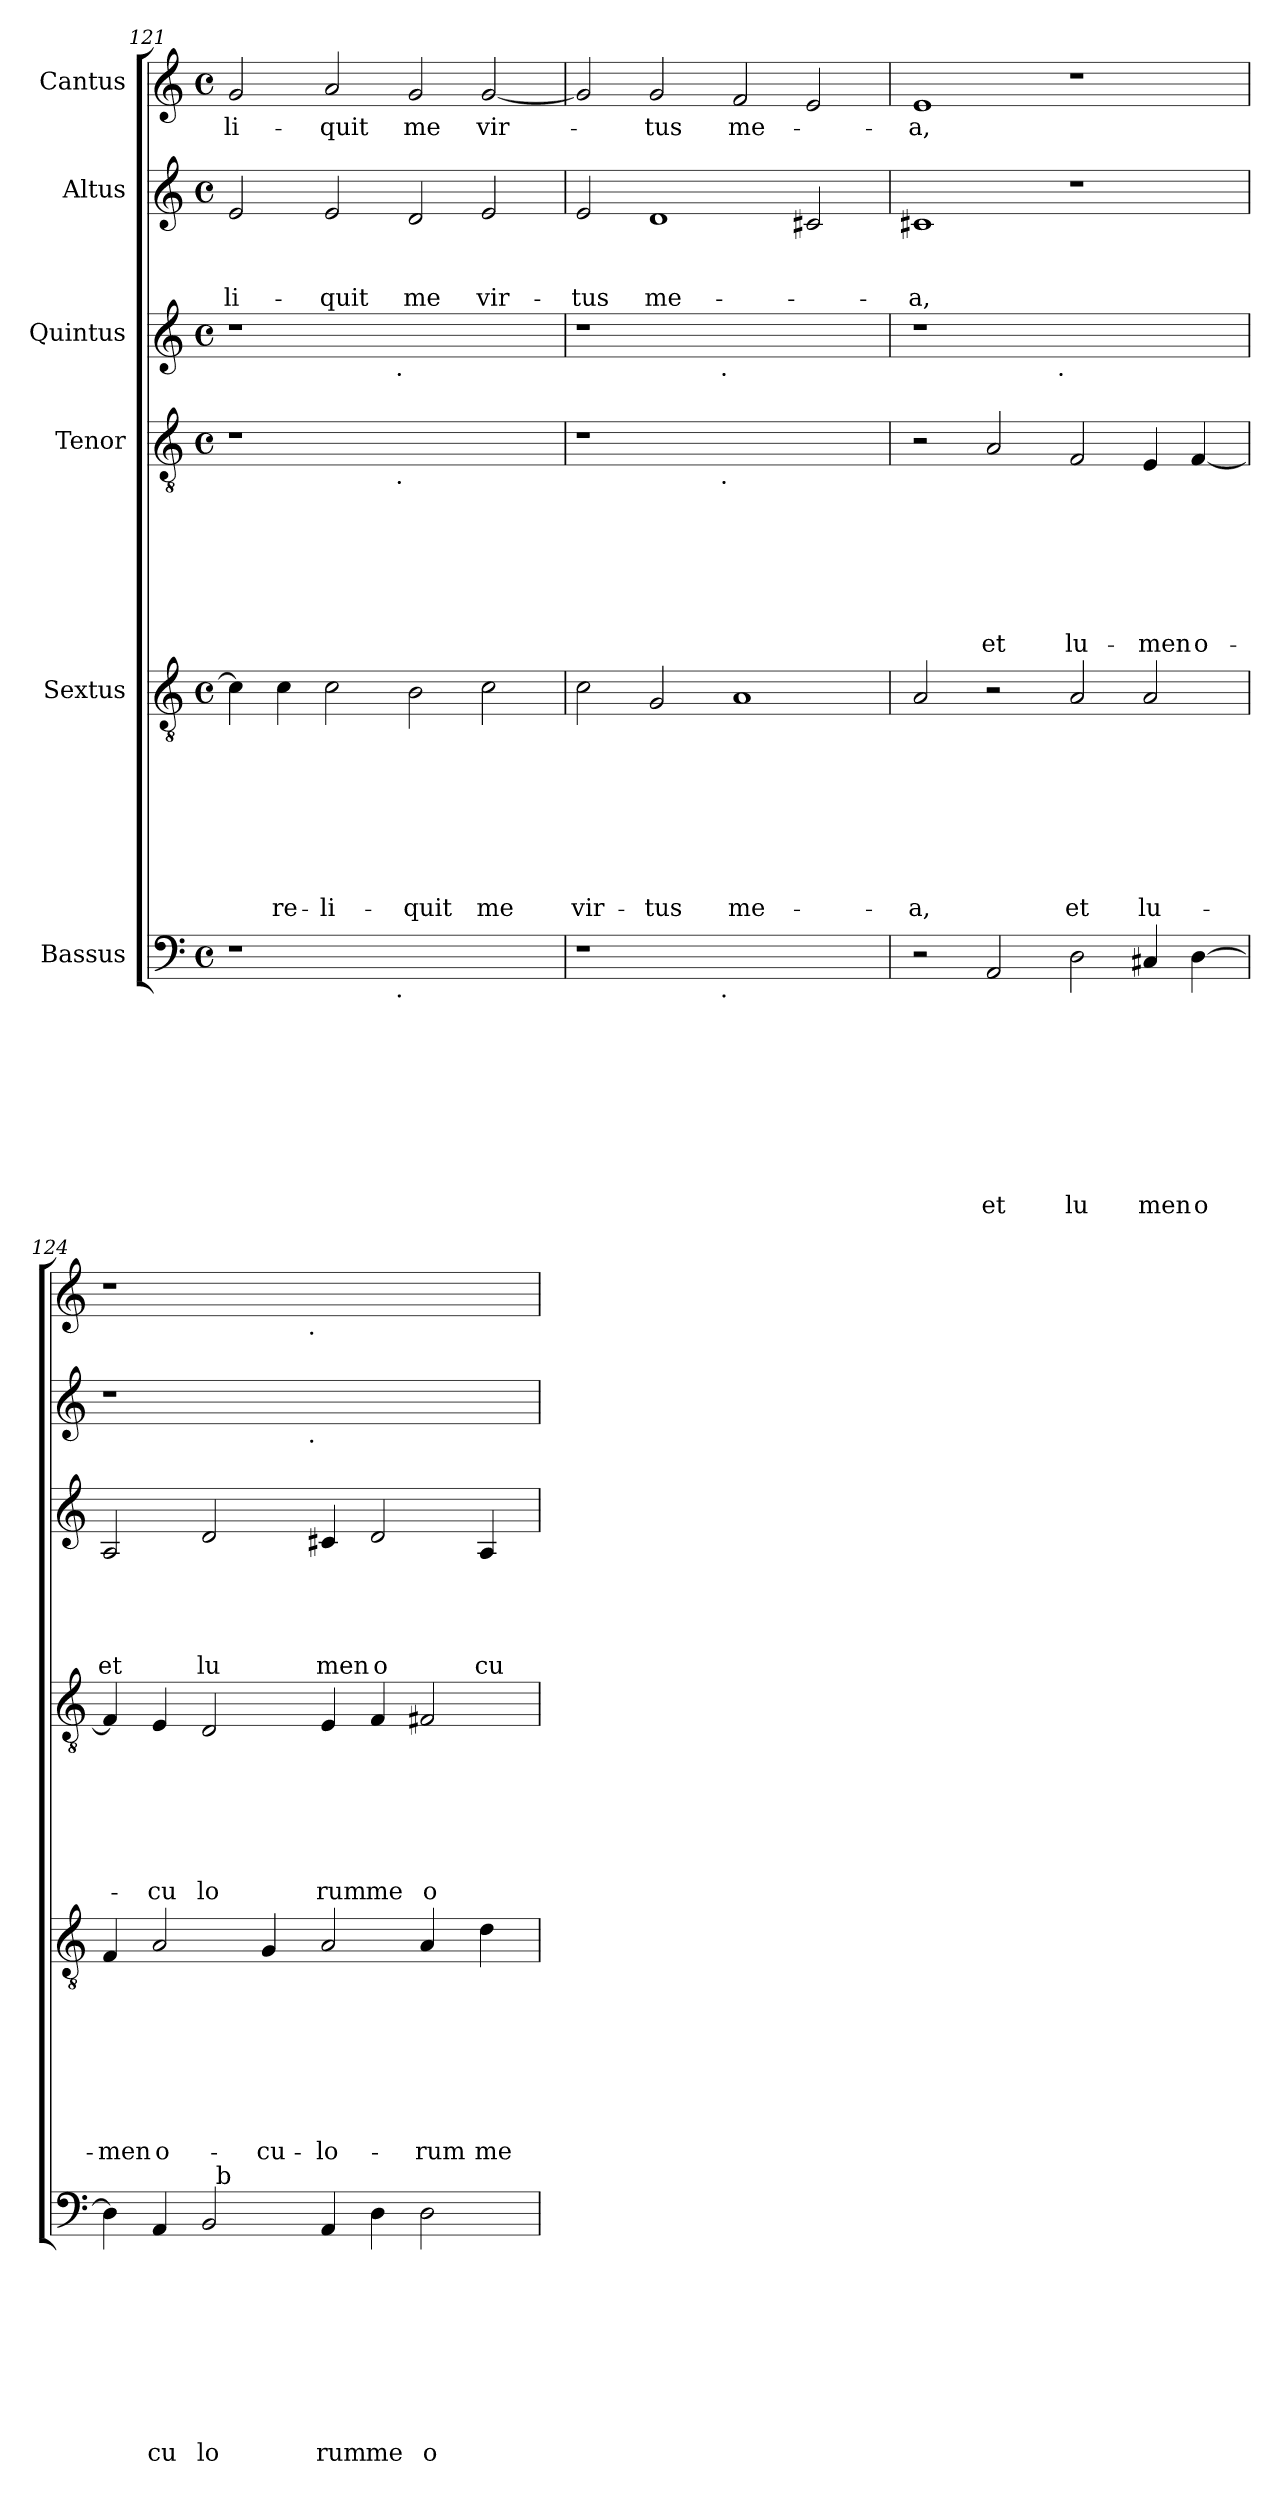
**kern	**text	**text	**text	**text	**text	**text	**text	**text	**text	**kern	**text	**text	**text	**text	**text	**text	**text	**text	**kern	**text	**text	**text	**text	**text	**text	**text	**kern	**text	**text	**text	**text	**text	**kern	**text	**text	**text	**kern	**text
*part6	*part6	*part6	*part6	*part6	*part6	*part6	*part6	*part6	*part6	*part5	*part5	*part5	*part5	*part5	*part5	*part5	*part5	*part5	*part4	*part4	*part4	*part4	*part4	*part4	*part4	*part4	*part3	*part3	*part3	*part3	*part3	*part3	*part2	*part2	*part2	*part2	*part1	*part1
*staff6	*staff6	*staff6	*staff6	*staff6	*staff6	*staff6	*staff6	*staff6	*staff6	*staff5	*staff5	*staff5	*staff5	*staff5	*staff5	*staff5	*staff5	*staff5	*staff4	*staff4	*staff4	*staff4	*staff4	*staff4	*staff4	*staff4	*staff3	*staff3	*staff3	*staff3	*staff3	*staff3	*staff2	*staff2	*staff2	*staff2	*staff1	*staff1
*I"Bassus	*	*	*	*	*	*	*	*	*	*I"Sextus	*	*	*	*	*	*	*	*	*I"Tenor	*	*	*	*	*	*	*	*I"Quintus	*	*	*	*	*	*I"Altus	*	*	*	*I"Cantus	*
*clefF4	*	*	*	*	*	*	*	*	*	*clefGv2	*	*	*	*	*	*	*	*	*clefGv2	*	*	*	*	*	*	*	*clefG2	*	*	*	*	*	*clefG2	*	*	*	*clefG2	*
*k[]	*	*	*	*	*	*	*	*	*	*k[]	*	*	*	*	*	*	*	*	*k[]	*	*	*	*	*	*	*	*k[]	*	*	*	*	*	*k[]	*	*	*	*k[]	*
*C:	*	*	*	*	*	*	*	*	*	*C:	*	*	*	*	*	*	*	*	*C:	*	*	*	*	*	*	*	*C:	*	*	*	*	*	*C:	*	*	*	*C:	*
*M4/4	*	*	*	*	*	*	*	*	*	*M4/4	*	*	*	*	*	*	*	*	*M4/4	*	*	*	*	*	*	*	*M4/4	*	*	*	*	*	*M4/4	*	*	*	*M4/4	*
*met(c)	*	*	*	*	*	*	*	*	*	*met(c)	*	*	*	*	*	*	*	*	*met(c)	*	*	*	*	*	*	*	*met(c)	*	*	*	*	*	*met(c)	*	*	*	*met(c)	*
=121	=121	=121	=121	=121	=121	=121	=121	=121	=121	=121	=121	=121	=121	=121	=121	=121	=121	=121	=121	=121	=121	=121	=121	=121	=121	=121	=121	=121	=121	=121	=121	=121	=121	=121	=121	=121	=121	=121
!	!	!	!	!	!	!	!	!	!	!	!	!	!	!	!	!	!	!	!	!	!	!	!	!	!	!	!	!	!	!	!	!	!	!	!	!LO:LY:b	!	!LO:LY:b
*^	*	*	*	*	*	*	*	*	*	*	*	*	*	*	*	*	*	*	*^	*	*	*	*	*	*	*	*^	*	*	*	*	*	*	*	*	*	*	*
1r	2ryy	.	.	.	.	.	.	.	.	.	4c\]	.	.	.	.	.	.	.	.	1r	2ryy	.	.	.	.	.	.	.	1r	2ryy	.	.	.	.	.	2e/	.	.	-li-	2g/	-li-
!	!	!	!	!	!	!	!	!	!	!	!	!	!	!	!	!	!	!	!LO:LY:b	!	!	!	!	!	!	!	!	!	!	!	!	!	!	!	!	!	!	!	!	!	!
.	.	.	.	.	.	.	.	.	.	.	4c\	.	.	.	.	.	.	.	-re-	.	.	.	.	.	.	.	.	.	.	.	.	.	.	.	.	.	.	.	.	.	.
!	!	!	!	!	!	!	!	!	!	!	!	!	!	!	!	!	!	!	!LO:LY:b	!	!	!	!	!	!	!	!	!	!	!	!	!	!	!	!	!	!	!	!LO:LY:b	!	!LO:LY:b
.	4...ryy	.	.	.	.	.	.	.	.	.	2c\	.	.	.	.	.	.	.	-li-	.	4...ryy	.	.	.	.	.	.	.	.	4...ryy	.	.	.	.	.	2e/	.	.	-quit	2a/	-quit
!	!	!	!	!	!	!	!	!	!	!	!	!	!	!	!	!	!	!	!	!	!	!	!	!	!	!	!	!	!	!LO:TX:b:t=.	!	!	!	!	!	!	!	!	!	!	!
!	!	!	!	!	!	!	!	!	!	!	!	!	!	!	!	!	!	!	!	!	!LO:TX:b:t=.	!	!	!	!	!	!	!	!	!	!	!	!	!	!	!	!	!	!	!	!
!	!LO:TX:b:t=.	!	!	!	!	!	!	!	!	!	!	!	!	!	!	!	!	!	!	!	!	!	!	!	!	!	!	!	!	!	!	!	!	!	!	!	!	!	!	!	!
.	1ryy	.	.	.	.	.	.	.	.	.	.	.	.	.	.	.	.	.	.	.	1ryy	.	.	.	.	.	.	.	.	1ryy	.	.	.	.	.	.	.	.	.	.	.
!	!	!	!	!	!	!	!	!	!	!	!	!	!	!	!	!	!	!	!LO:LY:b	!	!	!	!	!	!	!	!	!	!	!	!	!	!	!	!	!	!	!	!LO:LY:b	!	!LO:LY:b
1ryy	.	.	.	.	.	.	.	.	.	.	2B\	.	.	.	.	.	.	.	-quit	1ryy	.	.	.	.	.	.	.	.	1ryy	.	.	.	.	.	.	2d/	.	.	me	2g/	me
!	!	!	!	!	!	!	!	!	!	!	!	!	!	!	!	!	!	!	!LO:LY:b	!	!	!	!	!	!	!	!	!	!	!	!	!	!	!	!	!	!	!	!LO:LY:b	!	!LO:LY:b
.	.	.	.	.	.	.	.	.	.	.	2c\	.	.	.	.	.	.	.	me	.	.	.	.	.	.	.	.	.	.	.	.	.	.	.	.	2e/	.	.	vir-	[<2g/	vir-
.	32ryy	.	.	.	.	.	.	.	.	.	.	.	.	.	.	.	.	.	.	.	32ryy	.	.	.	.	.	.	.	.	32ryy	.	.	.	.	.	.	.	.	.	.	.
=122	=122	=122	=122	=122	=122	=122	=122	=122	=122	=122	=122	=122	=122	=122	=122	=122	=122	=122	=122	=122	=122	=122	=122	=122	=122	=122	=122	=122	=122	=122	=122	=122	=122	=122	=122	=122	=122	=122	=122	=122	=122
!	!	!	!	!	!	!	!	!	!	!	!	!	!	!	!	!	!	!	!LO:LY:b	!	!	!	!	!	!	!	!	!	!	!	!	!	!	!	!	!	!	!	!LO:LY:b	!	!
1r	2ryy	.	.	.	.	.	.	.	.	.	2c\	.	.	.	.	.	.	.	vir-	1r	2ryy	.	.	.	.	.	.	.	1r	2ryy	.	.	.	.	.	2e/	.	.	-tus	2g/]	.
!	!	!	!	!	!	!	!	!	!	!	!	!	!	!	!	!	!	!	!LO:LY:b	!	!	!	!	!	!	!	!	!	!	!	!	!	!	!	!	!	!	!	!LO:LY:b	!	!LO:LY:b
.	4...ryy	.	.	.	.	.	.	.	.	.	2G/	.	.	.	.	.	.	.	-tus	.	4...ryy	.	.	.	.	.	.	.	.	4...ryy	.	.	.	.	.	1d	.	.	me-	2g/	-tus
!	!	!	!	!	!	!	!	!	!	!	!	!	!	!	!	!	!	!	!	!	!	!	!	!	!	!	!	!	!	!LO:TX:b:t=.	!	!	!	!	!	!	!	!	!	!	!
!	!	!	!	!	!	!	!	!	!	!	!	!	!	!	!	!	!	!	!	!	!LO:TX:b:t=.	!	!	!	!	!	!	!	!	!	!	!	!	!	!	!	!	!	!	!	!
!	!LO:TX:b:t=.	!	!	!	!	!	!	!	!	!	!	!	!	!	!	!	!	!	!	!	!	!	!	!	!	!	!	!	!	!	!	!	!	!	!	!	!	!	!	!	!
.	1ryy	.	.	.	.	.	.	.	.	.	.	.	.	.	.	.	.	.	.	.	1ryy	.	.	.	.	.	.	.	.	1ryy	.	.	.	.	.	.	.	.	.	.	.
!	!	!	!	!	!	!	!	!	!	!	!	!	!	!	!	!	!	!	!LO:LY:b	!	!	!	!	!	!	!	!	!	!	!	!	!	!	!	!	!	!	!	!	!	!LO:LY:b
1ryy	.	.	.	.	.	.	.	.	.	.	1A	.	.	.	.	.	.	.	me-	1ryy	.	.	.	.	.	.	.	.	1ryy	.	.	.	.	.	.	.	.	.	.	2f/	me-
.	.	.	.	.	.	.	.	.	.	.	.	.	.	.	.	.	.	.	.	.	.	.	.	.	.	.	.	.	.	.	.	.	.	.	.	2c#X/	.	.	.	2e/	.
.	32ryy	.	.	.	.	.	.	.	.	.	.	.	.	.	.	.	.	.	.	.	32ryy	.	.	.	.	.	.	.	.	32ryy	.	.	.	.	.	.	.	.	.	.	.
=123	=123	=123	=123	=123	=123	=123	=123	=123	=123	=123	=123	=123	=123	=123	=123	=123	=123	=123	=123	=123	=123	=123	=123	=123	=123	=123	=123	=123	=123	=123	=123	=123	=123	=123	=123	=123	=123	=123	=123	=123	=123
!	!	!	!	!	!	!	!	!	!	!	!	!	!	!	!	!	!	!	!LO:LY:b	!	!	!	!	!	!	!	!	!	!	!	!	!	!	!	!	!	!	!	!LO:LY:b	!	!LO:LY:b
*v	*v	*	*	*	*	*	*	*	*	*	*	*	*	*	*	*	*	*	*	*v	*v	*	*	*	*	*	*	*	*	*	*	*	*	*	*	*	*	*	*	*	*
2r	.	.	.	.	.	.	.	.	.	2A/	.	.	.	.	.	.	.	-a,	2r	.	.	.	.	.	.	.	1r	2ryy	.	.	.	.	.	1c#X	.	.	-a,	1e	-a,
!	!	!	!	!	!	!	!	!	!LO:LY:b	!	!	!	!	!	!	!	!	!	!	!	!	!	!	!	!	!LO:LY:b	!	!	!	!	!	!	!	!	!	!	!	!	!
2AA/	.	.	.	.	.	.	.	.	et	2r	.	.	.	.	.	.	.	.	2A/	.	.	.	.	.	.	et	.	4...ryy	.	.	.	.	.	.	.	.	.	.	.
!	!	!	!	!	!	!	!	!	!	!	!	!	!	!	!	!	!	!	!	!	!	!	!	!	!	!	!	!LO:TX:b:t=.	!	!	!	!	!	!	!	!	!	!	!
.	.	.	.	.	.	.	.	.	.	.	.	.	.	.	.	.	.	.	.	.	.	.	.	.	.	.	.	1ryy	.	.	.	.	.	.	.	.	.	.	.
!	!	!	!	!	!	!	!	!	!LO:LY:b	!	!	!	!	!	!	!	!	!LO:LY:b	!	!	!	!	!	!	!	!LO:LY:b	!	!	!	!	!	!	!	!	!	!	!	!	!
2D\	.	.	.	.	.	.	.	.	lu	2A/	.	.	.	.	.	.	.	et	2F/	.	.	.	.	.	.	lu-	1ryy	.	.	.	.	.	.	1r	.	.	.	1r	.
!	!	!	!	!	!	!	!	!	!LO:LY:b	!	!	!	!	!	!	!	!	!LO:LY:b	!	!	!	!	!	!	!	!LO:LY:b	!	!	!	!	!	!	!	!	!	!	!	!	!
4C#X/	.	.	.	.	.	.	.	.	men	2A/	.	.	.	.	.	.	.	lu-	4E/	.	.	.	.	.	.	-men	.	.	.	.	.	.	.	.	.	.	.	.	.
!	!	!	!	!	!	!	!	!	!LO:LY:b	!	!	!	!	!	!	!	!	!	!	!	!	!	!	!	!	!LO:LY:b	!	!	!	!	!	!	!	!	!	!	!	!	!
[<4D\	.	.	.	.	.	.	.	.	o	.	.	.	.	.	.	.	.	.	[<4F/	.	.	.	.	.	.	o-	.	.	.	.	.	.	.	.	.	.	.	.	.
.	.	.	.	.	.	.	.	.	.	.	.	.	.	.	.	.	.	.	.	.	.	.	.	.	.	.	.	32ryy	.	.	.	.	.	.	.	.	.	.	.
!!LO:LB:g=z
=124	=124	=124	=124	=124	=124	=124	=124	=124	=124	=124	=124	=124	=124	=124	=124	=124	=124	=124	=124	=124	=124	=124	=124	=124	=124	=124	=124	=124	=124	=124	=124	=124	=124	=124	=124	=124	=124	=124	=124
!	!	!	!	!	!	!	!	!	!	!	!	!	!	!	!	!	!	!LO:LY:b	!	!	!	!	!	!	!	!	!	!	!	!	!	!	!LO:LY:b	!	!	!	!	!	!
*^	*	*	*	*	*	*	*	*	*	*	*	*	*	*	*	*	*	*	*	*	*	*	*	*	*	*	*v	*v	*	*	*	*	*	*^	*	*	*	*^	*
4D\]	2ryy	.	.	.	.	.	.	.	.	.	4F/	.	.	.	.	.	.	.	-men	4F/]	.	.	.	.	.	.	.	2A/	.	.	.	.	et	1r	2ryy	.	.	.	1r	2ryy	.
!	!	!	!	!	!	!	!	!	!	!LO:LY:b	!	!	!	!	!	!	!	!	!LO:LY:b	!	!	!	!	!	!	!	!LO:LY:b	!	!	!	!	!	!	!	!	!	!	!	!	!	!
4AA/	.	.	.	.	.	.	.	.	.	cu	2A/	.	.	.	.	.	.	.	o-	4E/	.	.	.	.	.	.	-cu	.	.	.	.	.	.	.	.	.	.	.	.	.	.
!	!	!	!	!	!	!	!	!	!	!LO:LY:b	!	!	!	!	!	!	!	!	!	!	!	!	!	!	!	!	!LO:LY:b	!	!	!	!	!	!LO:LY:b	!	!	!	!	!	!	!	!
2BB/	32ryy	.	.	.	.	.	.	.	.	lo	.	.	.	.	.	.	.	.	.	2D/	.	.	.	.	.	.	lo	2d/	.	.	.	.	lu	.	4...ryy	.	.	.	.	4...ryy	.
!	!LO:TX:a:t=b	!	!	!	!	!	!	!	!	!	!	!	!	!	!	!	!	!	!	!	!	!	!	!	!	!	!	!	!	!	!	!	!	!	!	!	!	!	!	!	!
.	1ryy	.	.	.	.	.	.	.	.	.	.	.	.	.	.	.	.	.	.	.	.	.	.	.	.	.	.	.	.	.	.	.	.	.	.	.	.	.	.	.	.
!	!	!	!	!	!	!	!	!	!	!	!	!	!	!	!	!	!	!	!LO:LY:b	!	!	!	!	!	!	!	!	!	!	!	!	!	!	!	!	!	!	!	!	!	!
.	.	.	.	.	.	.	.	.	.	.	4G/	.	.	.	.	.	.	.	-cu-	.	.	.	.	.	.	.	.	.	.	.	.	.	.	.	.	.	.	.	.	.	.
!	!	!	!	!	!	!	!	!	!	!	!	!	!	!	!	!	!	!	!	!	!	!	!	!	!	!	!	!	!	!	!	!	!	!	!	!	!	!	!	!LO:TX:b:t=.	!
!	!	!	!	!	!	!	!	!	!	!	!	!	!	!	!	!	!	!	!	!	!	!	!	!	!	!	!	!	!	!	!	!	!	!	!LO:TX:b:t=.	!	!	!	!	!	!
.	.	.	.	.	.	.	.	.	.	.	.	.	.	.	.	.	.	.	.	.	.	.	.	.	.	.	.	.	.	.	.	.	.	.	1ryy	.	.	.	.	1ryy	.
!	!	!	!	!	!	!	!	!	!	!LO:LY:b	!	!	!	!	!	!	!	!	!LO:LY:b	!	!	!	!	!	!	!	!LO:LY:b	!	!	!	!	!	!LO:LY:b	!	!	!	!	!	!	!	!
4AA/	.	.	.	.	.	.	.	.	.	rum	2A/	.	.	.	.	.	.	.	-lo-	4E/	.	.	.	.	.	.	rum	4c#X/	.	.	.	.	men	1ryy	.	.	.	.	1ryy	.	.
!	!	!	!	!	!	!	!	!	!	!LO:LY:b	!	!	!	!	!	!	!	!	!	!	!	!	!	!	!	!	!LO:LY:b	!	!	!	!	!	!LO:LY:b	!	!	!	!	!	!	!	!
4D\	.	.	.	.	.	.	.	.	.	me	.	.	.	.	.	.	.	.	.	4F/	.	.	.	.	.	.	me	2d/	.	.	.	.	o	.	.	.	.	.	.	.	.
!	!	!	!	!	!	!	!	!	!	!LO:LY:b	!	!	!	!	!	!	!	!	!LO:LY:b	!	!	!	!	!	!	!	!LO:LY:b	!	!	!	!	!	!	!	!	!	!	!	!	!	!
2D\	.	.	.	.	.	.	.	.	.	o	4A/	.	.	.	.	.	.	.	-rum	2F#X/	.	.	.	.	.	.	o	.	.	.	.	.	.	.	.	.	.	.	.	.	.
.	4...ryy	.	.	.	.	.	.	.	.	.	.	.	.	.	.	.	.	.	.	.	.	.	.	.	.	.	.	.	.	.	.	.	.	.	.	.	.	.	.	.	.
!	!	!	!	!	!	!	!	!	!	!	!	!	!	!	!	!	!	!	!LO:LY:b	!	!	!	!	!	!	!	!	!	!	!	!	!	!LO:LY:b	!	!	!	!	!	!	!	!
.	.	.	.	.	.	.	.	.	.	.	4d\	.	.	.	.	.	.	.	me-	.	.	.	.	.	.	.	.	4A/	.	.	.	.	cu	.	.	.	.	.	.	.	.
.	.	.	.	.	.	.	.	.	.	.	.	.	.	.	.	.	.	.	.	.	.	.	.	.	.	.	.	.	.	.	.	.	.	.	32ryy	.	.	.	.	32ryy	.
*	*	*	*	*	*	*	*	*	*	*	*	*	*	*	*	*	*	*	*	*	*	*	*	*	*	*	*	*	*	*	*	*	*	*v	*v	*	*	*	*	*	*
*v	*v	*	*	*	*	*	*	*	*	*	*	*	*	*	*	*	*	*	*	*	*	*	*	*	*	*	*	*	*	*	*	*	*	*	*	*	*	*v	*v	*
=	=	=	=	=	=	=	=	=	=	=	=	=	=	=	=	=	=	=	=	=	=	=	=	=	=	=	=	=	=	=	=	=	=	=	=	=	=	=
*-	*-	*-	*-	*-	*-	*-	*-	*-	*-	*-	*-	*-	*-	*-	*-	*-	*-	*-	*-	*-	*-	*-	*-	*-	*-	*-	*-	*-	*-	*-	*-	*-	*-	*-	*-	*-	*-	*-
